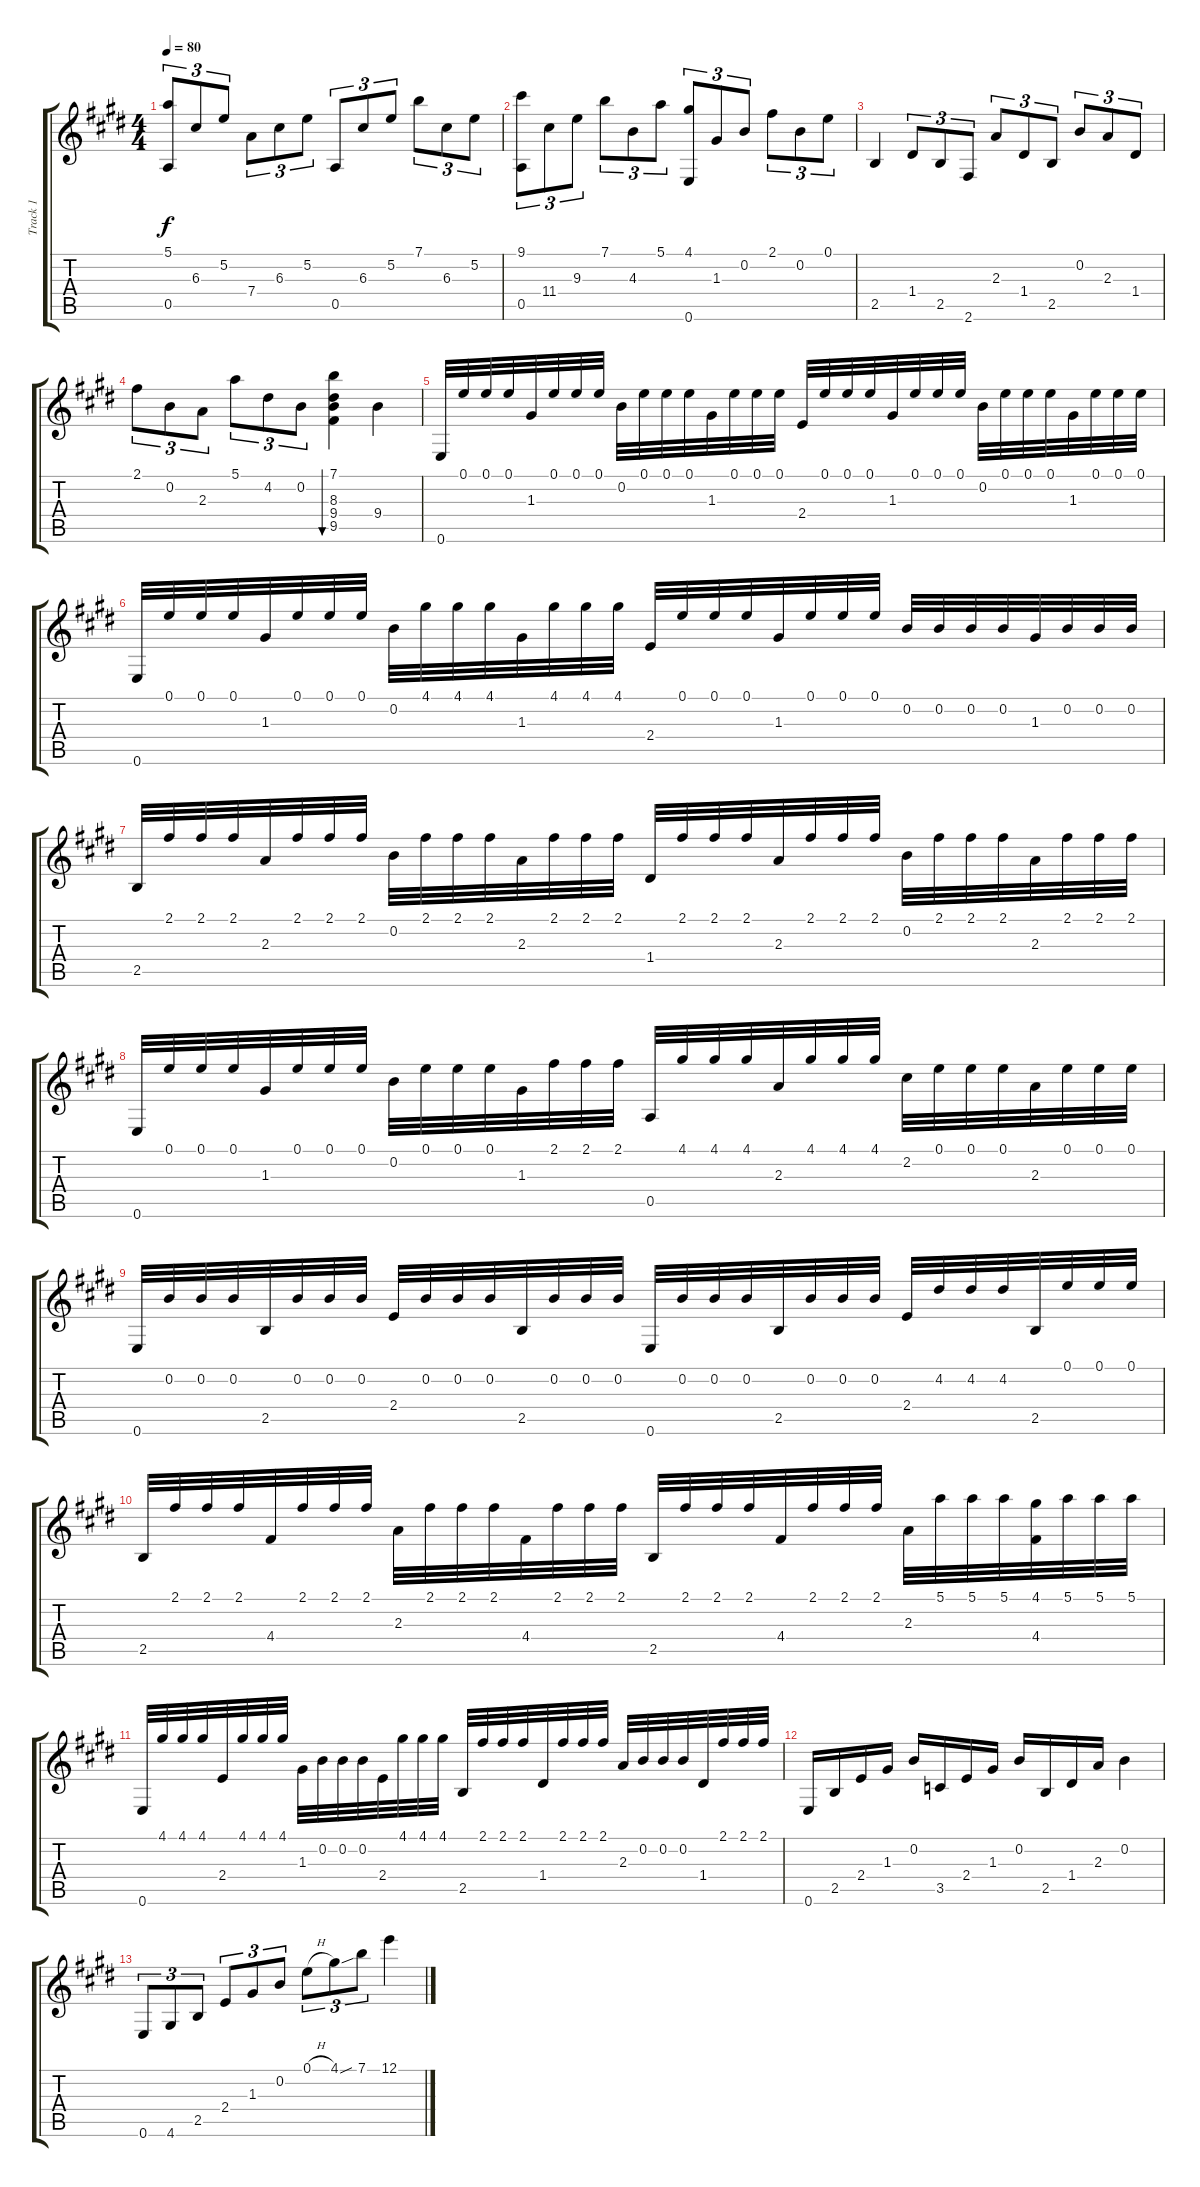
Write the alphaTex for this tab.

\track ("Track 1" "Track 1") {instrument acousticguitarnylon}
\staff {score tabs}
\tuning (E4 B3 G3 D3 A2 E2) {hide}
\ts (4 4)
\tempo 80
\clef g2
\ks e
(5.1 0.5).8{tu (3 2) dy f} 6.3.8{tu (3 2)} 5.2.8{tu (3 2)} 7.4.8{tu (3 2)} 6.3.8{tu (3 2)} 5.2.8{tu (3 2)} 0.5.8{tu (3 2)} 6.3.8{tu (3 2)} 5.2.8{tu (3 2)} 7.1.8{tu (3 2)} 6.3.8{tu (3 2)} 5.2.8{tu (3 2)} |
(9.1 0.5).8{tu (3 2)} 11.4.8{tu (3 2)} 9.3.8{tu (3 2)} 7.1.8{tu (3 2)} 4.3.8{tu (3 2)} 5.1.8{tu (3 2)} (4.1 0.6).8{tu (3 2)} 1.3.8{tu (3 2)} 0.2.8{tu (3 2)} 2.1.8{tu (3 2)} 0.2.8{tu (3 2)} 0.1.8{tu (3 2)} |
2.5.4 1.4.8{tu (3 2)} 2.5.8{tu (3 2)} 2.6.8{tu (3 2)} 2.3.8{tu (3 2)} 1.4.8{tu (3 2)} 2.5.8{tu (3 2)} 0.2.8{tu (3 2)} 2.3.8{tu (3 2)} 1.4.8{tu (3 2)} |
2.1.8{tu (3 2)} 0.2.8{tu (3 2)} 2.3.8{tu (3 2)} 5.1.8{tu (3 2)} 4.2.8{tu (3 2)} 0.2.8{tu (3 2)} (7.1 8.3 9.4 9.5).4{bu 60} 9.4.4 |
0.6.32 0.1.32 0.1.32 0.1.32 1.3.32 0.1.32 0.1.32 0.1.32 0.2.32 0.1.32 0.1.32 0.1.32 1.3.32 0.1.32 0.1.32 0.1.32 2.4.32 0.1.32 0.1.32 0.1.32 1.3.32 0.1.32 0.1.32 0.1.32 0.2.32 0.1.32 0.1.32 0.1.32 1.3.32 0.1.32 0.1.32 0.1.32 |
0.6.32 0.1.32 0.1.32 0.1.32 1.3.32 0.1.32 0.1.32 0.1.32 0.2.32 4.1.32 4.1.32 4.1.32 1.3.32 4.1.32 4.1.32 4.1.32 2.4.32 0.1.32 0.1.32 0.1.32 1.3.32 0.1.32 0.1.32 0.1.32 0.2.32 0.2.32 0.2.32 0.2.32 1.3.32 0.2.32 0.2.32 0.2.32 |
2.5.32 2.1.32 2.1.32 2.1.32 2.3.32 2.1.32 2.1.32 2.1.32 0.2.32 2.1.32 2.1.32 2.1.32 2.3.32 2.1.32 2.1.32 2.1.32 1.4.32 2.1.32 2.1.32 2.1.32 2.3.32 2.1.32 2.1.32 2.1.32 0.2.32 2.1.32 2.1.32 2.1.32 2.3.32 2.1.32 2.1.32 2.1.32 |
0.6.32 0.1.32 0.1.32 0.1.32 1.3.32 0.1.32 0.1.32 0.1.32 0.2.32 0.1.32 0.1.32 0.1.32 1.3.32 2.1.32 2.1.32 2.1.32 0.5.32 4.1.32 4.1.32 4.1.32 2.3.32 4.1.32 4.1.32 4.1.32 2.2.32 0.1.32 0.1.32 0.1.32 2.3.32 0.1.32 0.1.32 0.1.32 |
0.6.32 0.2.32 0.2.32 0.2.32 2.5.32 0.2.32 0.2.32 0.2.32 2.4.32 0.2.32 0.2.32 0.2.32 2.5.32 0.2.32 0.2.32 0.2.32 0.6.32 0.2.32 0.2.32 0.2.32 2.5.32 0.2.32 0.2.32 0.2.32 2.4.32 4.2.32 4.2.32 4.2.32 2.5.32 0.1.32 0.1.32 0.1.32 |
2.5.32 2.1.32 2.1.32 2.1.32 4.4.32 2.1.32 2.1.32 2.1.32 2.3.32 2.1.32 2.1.32 2.1.32 4.4.32 2.1.32 2.1.32 2.1.32 2.5.32 2.1.32 2.1.32 2.1.32 4.4.32 2.1.32 2.1.32 2.1.32 2.3.32 5.1.32 5.1.32 5.1.32 (4.1 4.4).32 5.1.32 5.1.32 5.1.32 |
0.6.32 4.1.32 4.1.32 4.1.32 2.4.32 4.1.32 4.1.32 4.1.32 1.3.32 0.2.32 0.2.32 0.2.32 2.4.32 4.1.32 4.1.32 4.1.32 2.5.32 2.1.32 2.1.32 2.1.32 1.4.32 2.1.32 2.1.32 2.1.32 2.3.32 0.2.32 0.2.32 0.2.32 1.4.32 2.1.32 2.1.32 2.1.32 |
0.6.16 2.5.16 2.4.16 1.3.16 0.2.16 3.5.16 2.4.16 1.3.16 0.2.16 2.5.16 1.4.16 2.3.16 0.2.4 |
0.6.8{tu (3 2)} 4.6.8{tu (3 2)} 2.5.8{tu (3 2)} 2.4.8{tu (3 2)} 1.3.8{tu (3 2)} 0.2.8{tu (3 2)} 0.1{h}.8{tu (3 2)} 4.1{sou}.8{tu (3 2)} 7.1.8{tu (3 2)} 12.1.4
